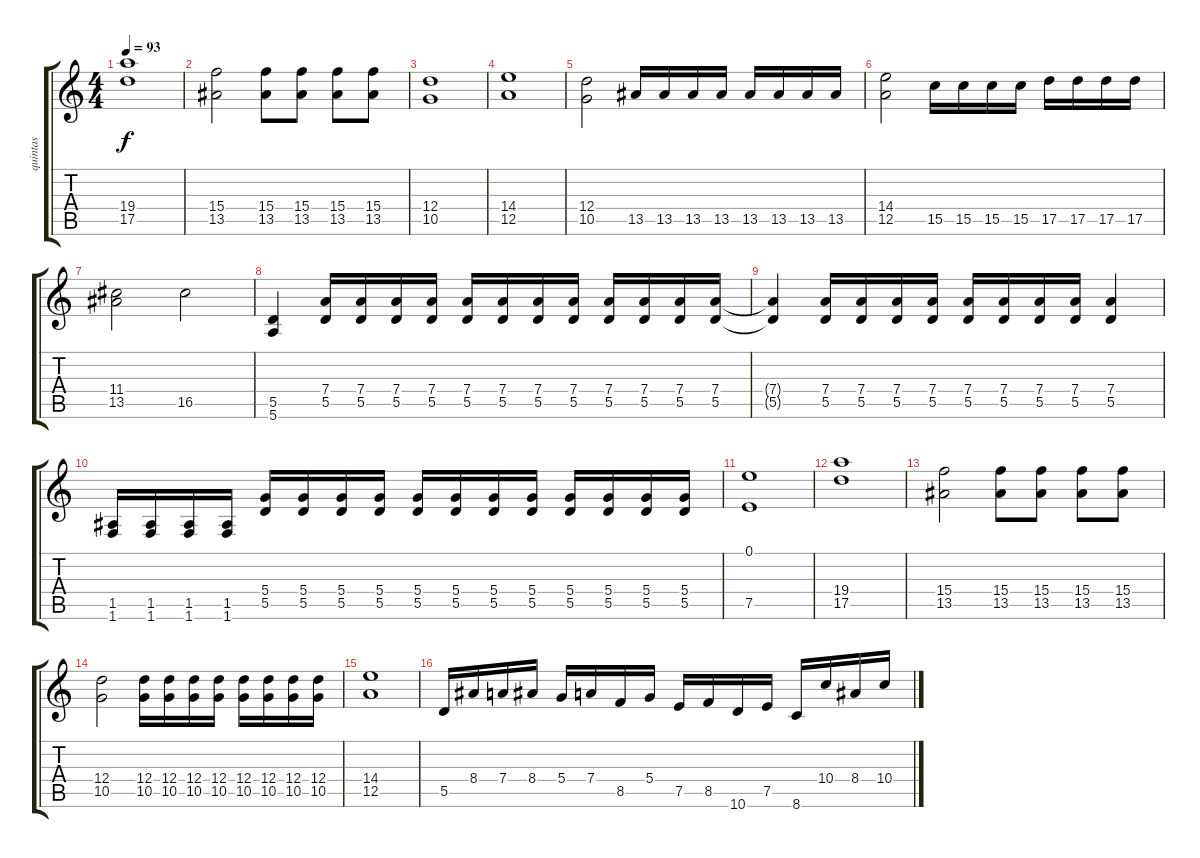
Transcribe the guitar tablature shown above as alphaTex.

\track ("quintas" "quintas") {instrument overdrivenguitar}
\staff {score tabs}
\tuning (E4 B3 G3 D3 A2 E2) {hide}
\ts (4 4)
\tempo 93
\clef g2
\ks c
(19.4 17.5).1{dy f} |
(15.4 13.5).2 (15.4 13.5).8 (15.4 13.5).8 (15.4 13.5).8 (15.4 13.5).8 |
(12.4 10.5).1 |
(14.4 12.5).1 |
(12.4 10.5).2 13.5.16 13.5.16 13.5.16 13.5.16 13.5.16 13.5.16 13.5.16 13.5.16 |
(14.4 12.5).2 15.5.16 15.5.16 15.5.16 15.5.16 17.5.16 17.5.16 17.5.16 17.5.16 |
(11.4 13.5).2 16.5.2 |
(5.5 5.6).4 (7.4 5.5).16 (7.4 5.5).16 (7.4 5.5).16 (7.4 5.5).16 (7.4 5.5).16 (7.4 5.5).16 (7.4 5.5).16 (7.4 5.5).16 (7.4 5.5).16 (7.4 5.5).16 (7.4 5.5).16 (7.4 5.5).16 |
(7.4{t} 5.5{t}).4 (7.4 5.5).16 (7.4 5.5).16 (7.4 5.5).16 (7.4 5.5).16 (7.4 5.5).16 (7.4 5.5).16 (7.4 5.5).16 (7.4 5.5).16 (7.4 5.5).4 |
(1.5 1.6).16 (1.5 1.6).16 (1.5 1.6).16 (1.5 1.6).16 (5.4 5.5).16 (5.4 5.5).16 (5.4 5.5).16 (5.4 5.5).16 (5.4 5.5).16 (5.4 5.5).16 (5.4 5.5).16 (5.4 5.5).16 (5.4 5.5).16 (5.4 5.5).16 (5.4 5.5).16 (5.4 5.5).16 |
(0.1 7.5).1 |
(19.4 17.5).1 |
(15.4 13.5).2 (15.4 13.5).8 (15.4 13.5).8 (15.4 13.5).8 (15.4 13.5).8 |
(12.4 10.5).2 (12.4 10.5).16 (12.4 10.5).16 (12.4 10.5).16 (12.4 10.5).16 (12.4 10.5).16 (12.4 10.5).16 (12.4 10.5).16 (12.4 10.5).16 |
(14.4 12.5).1 |
5.5.16 8.4.16 7.4.16 8.4.16 5.4.16 7.4.16 8.5.16 5.4.16 7.5.16 8.5.16 10.6.16 7.5.16 8.6.16 10.4.16 8.4.16 10.4.16
